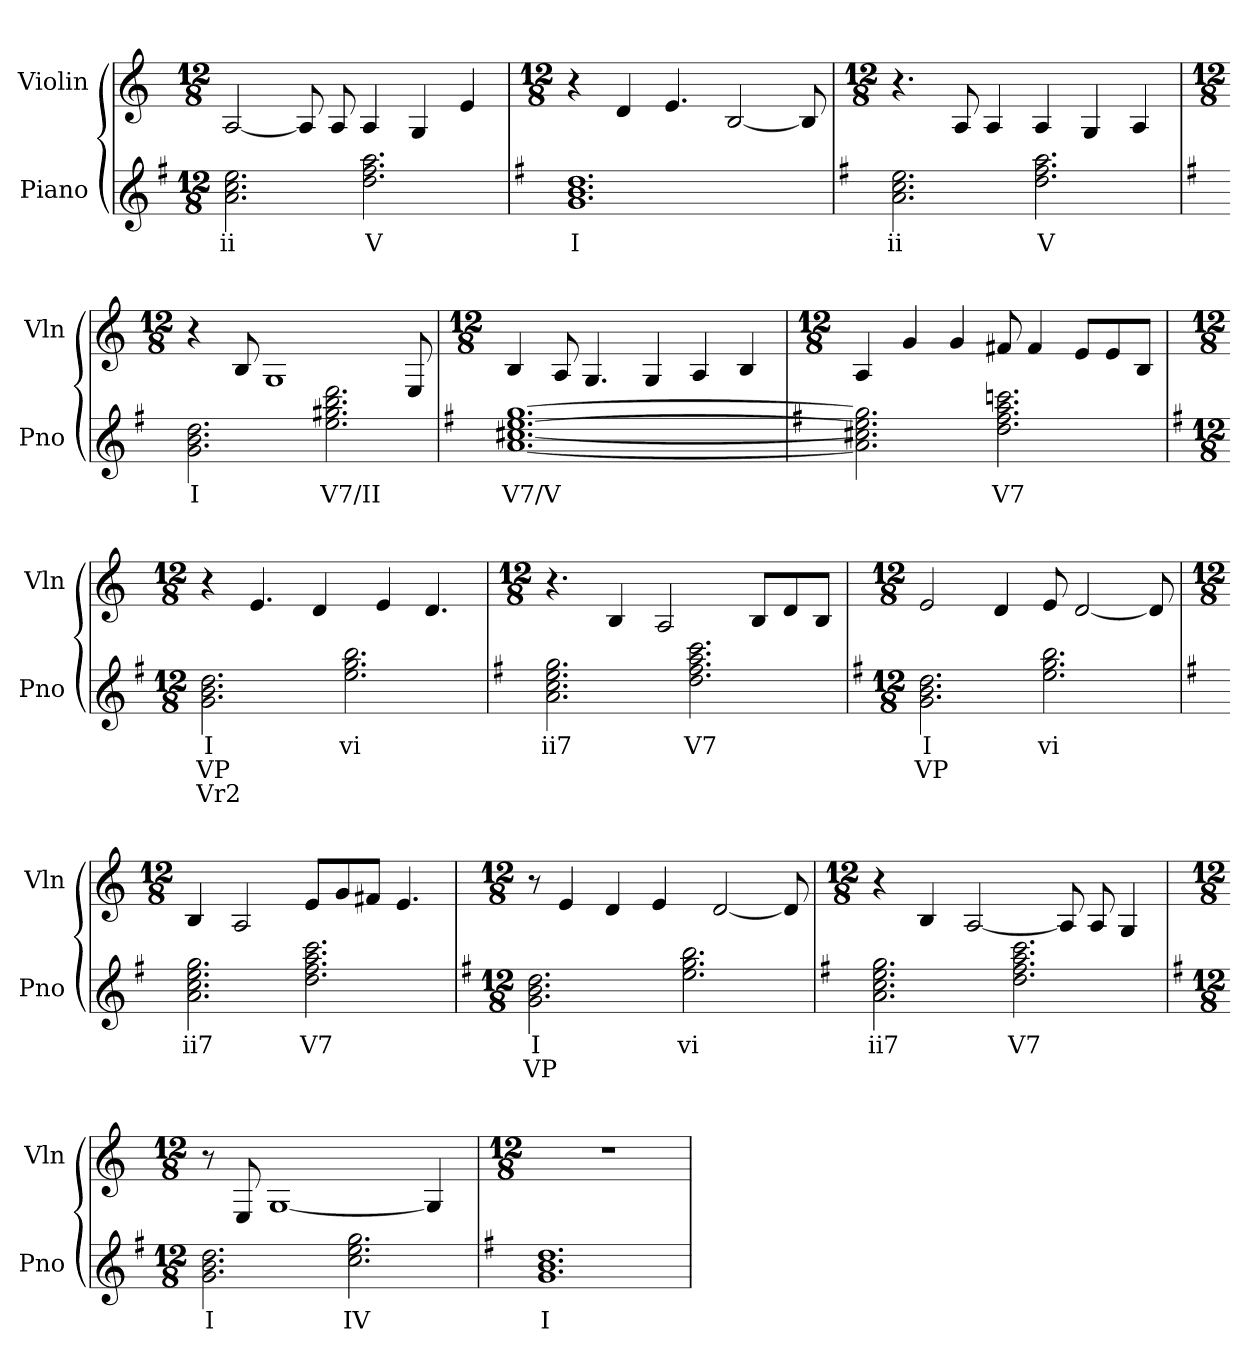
**kern	**text	**text	**text	**kern
*part2	*part2	*part2	*part2	*part1
*staff2	*staff2	*staff2	*staff2	*staff1
*I"Piano	*	*	*	*I"Violin
*I'Pno	*	*	*	*I'Vln
*k[f#]	*	*	*	*
*G:	*	*	*	*
*M12/8	*	*	*	*M12/8
=	=	=	=	=
2.a 2.cc 2.ee	ii	.	.	[2A
.	.	.	.	8A]
.	.	.	.	8A
2.dd 2.ff# 2.aa	V	.	.	4A
.	.	.	.	4G
.	.	.	.	4e
=	=	=	=	=
*k[f#]	*	*	*	*
*G:	*	*	*	*
*	*	*	*	*M12/8
1.g 1.b 1.dd	I	.	.	4r
.	.	.	.	4d
.	.	.	.	4.e
.	.	.	.	[2B
.	.	.	.	8B]
=	=	=	=	=
*k[f#]	*	*	*	*
*G:	*	*	*	*
*	*	*	*	*M12/8
2.a 2.cc 2.ee	ii	.	.	4.r
.	.	.	.	8A
.	.	.	.	4A
2.dd 2.ff# 2.aa	V	.	.	4A
.	.	.	.	4G
.	.	.	.	4A
=	=	=	=	=
*k[f#]	*	*	*	*
*G:	*	*	*	*
*	*	*	*	*M12/8
2.g 2.b 2.dd	I	.	.	4r
.	.	.	.	8B
.	.	.	.	1G
2.ee 2.gg#X 2.bb 2.ddd	V7/II	.	.	.
.	.	.	.	8E
=	=	=	=	=
*k[f#]	*	*	*	*
*G:	*	*	*	*
*	*	*	*	*M12/8
[1.a [1.cc#X [1.ee [1.gg	V7/V	.	.	4B
.	.	.	.	8A
.	.	.	.	4.G
.	.	.	.	4G
.	.	.	.	4A
.	.	.	.	4B
=	=	=	=	=
*k[f#]	*	*	*	*
*G:	*	*	*	*
*	*	*	*	*M12/8
2.a] 2.cc#X] 2.ee] 2.gg]	.	.	.	4A
.	.	.	.	4g
.	.	.	.	4g
2.dd 2.ff# 2.aa 2.cccn	V7	.	.	8f#X
.	.	.	.	4f#
.	.	.	.	8eL
.	.	.	.	8e
.	.	.	.	8BJ
=	=	=	=	=
*k[f#]	*	*	*	*
*G:	*	*	*	*
*M12/8	*	*	*	*M12/8
2.g 2.b 2.dd	I	VP	Vr2	4r
.	.	.	.	4.e
.	.	.	.	4d
2.ee 2.gg 2.bb	vi	.	.	.
.	.	.	.	4e
.	.	.	.	4.d
=	=	=	=	=
*k[f#]	*	*	*	*
*G:	*	*	*	*
*	*	*	*	*M12/8
2.a 2.cc 2.ee 2.gg	ii7	.	.	4.r
.	.	.	.	4B
.	.	.	.	2A
2.dd 2.ff# 2.aa 2.ccc	V7	.	.	.
.	.	.	.	8BL
.	.	.	.	8d
.	.	.	.	8BJ
=	=	=	=	=
*k[f#]	*	*	*	*
*G:	*	*	*	*
*M12/8	*	*	*	*M12/8
2.g 2.b 2.dd	I	VP	.	2e
.	.	.	.	4d
2.ee 2.gg 2.bb	vi	.	.	8e
.	.	.	.	[2d
.	.	.	.	8d]
=	=	=	=	=
*k[f#]	*	*	*	*
*G:	*	*	*	*
*	*	*	*	*M12/8
2.a 2.cc 2.ee 2.gg	ii7	.	.	4B
.	.	.	.	2A
2.dd 2.ff# 2.aa 2.ccc	V7	.	.	8eL
.	.	.	.	8g
.	.	.	.	8f#XJ
.	.	.	.	4.e
=	=	=	=	=
*k[f#]	*	*	*	*
*G:	*	*	*	*
*M12/8	*	*	*	*M12/8
2.g 2.b 2.dd	I	VP	.	8r
.	.	.	.	4e
.	.	.	.	4d
.	.	.	.	4e
2.ee 2.gg 2.bb	vi	.	.	.
.	.	.	.	[2d
.	.	.	.	8d]
=	=	=	=	=
*k[f#]	*	*	*	*
*G:	*	*	*	*
*	*	*	*	*M12/8
2.a 2.cc 2.ee 2.gg	ii7	.	.	4r
.	.	.	.	4B
.	.	.	.	[2A
2.dd 2.ff# 2.aa 2.ccc	V7	.	.	.
.	.	.	.	8A]
.	.	.	.	8A
.	.	.	.	4G
=	=	=	=	=
*k[f#]	*	*	*	*
*G:	*	*	*	*
*M12/8	*	*	*	*M12/8
2.g 2.b 2.dd	I	.	.	8r
.	.	.	.	8E
.	.	.	.	[1G
2.cc 2.ee 2.gg	IV	.	.	.
.	.	.	.	4G]
=	=	=	=	=
*k[f#]	*	*	*	*
*G:	*	*	*	*
*	*	*	*	*M12/8
1.g 1.b 1.dd	I	.	.	1.r
=	=	=	=	=
*-	*-	*-	*-	*-
